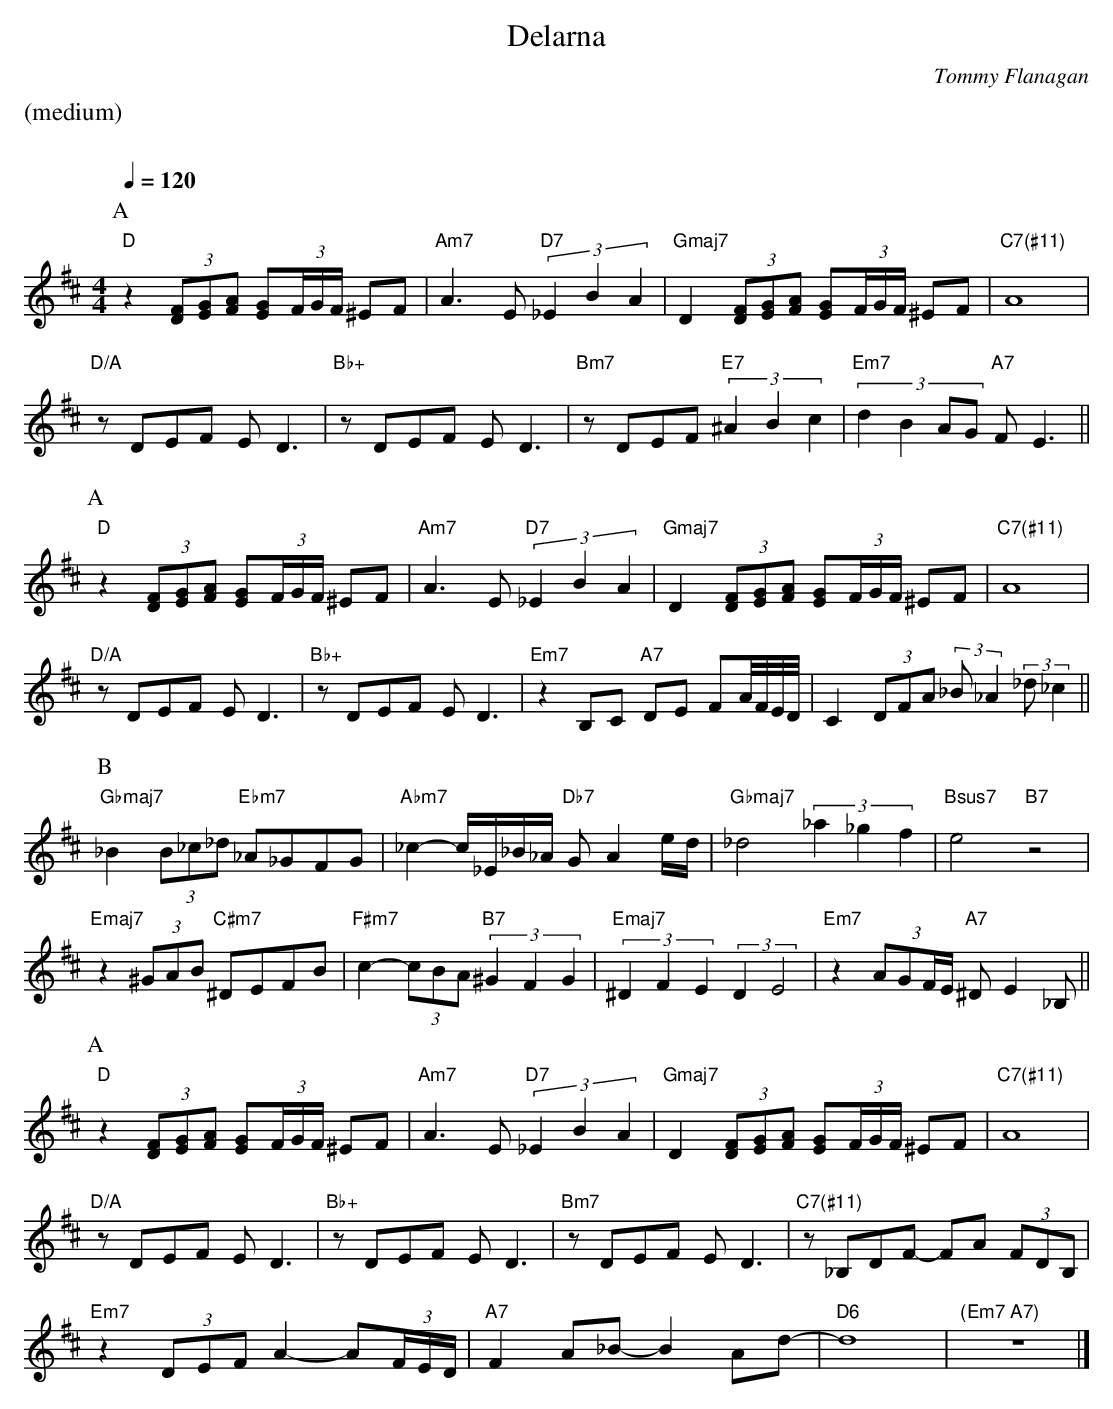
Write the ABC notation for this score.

X:1
T: Delarna
M:4/4
L:1/8
C:Tommy Flanagan
Q:1/4=120
K:D
%%text (medium)
%%vskip 20
P: A
"D"z2 (3[DF][EG][FA] [EG](3F/G/F/ ^EF|"Am7"A3E "D7"(3_E2B2A2|"Gmaj7"D2(3[DF][EG][FA] [EG](3F/G/F/ ^EF|"C7(#11)"A8|
"D/A"zDEF ED3|"Bb+"zDEF ED3|"Bm7"zDEF "E7"(3^A2B2c2|"Em7"(3:2:4d2B2AG "A7"FE3||
P: A
"D"z2 (3[DF][EG][FA] [EG](3F/G/F/ ^EF|"Am7"A3E "D7"(3_E2B2A2|"Gmaj7"D2(3[DF][EG][FA] [EG](3F/G/F/ ^EF|"C7(#11)"A8|
"D/A"zDEF ED3|"Bb+"zDEF ED3|"Em7"z2B,C "A7"DE FA/4F/4E/4D/4|C2(3DFA (3:2:2_B_A2 (3:2:2_d_c2||
P: B
"Gbmaj7"_B2 (3B_c_d "Ebm7"_A_GFG|"Abm7"_c2-c/_E/_B/_A/ "Db7"GA2e/d/|"Gbmaj7"_d4 (3_a2_g2f2|"Bsus7"e4"B7"z4|
"Emaj7"z2(3^GAB "C#m7"^DEFB|"F#m7"c2-(3cBA "B7"(3^G2F2G2|"Emaj7"(3^D2F2E2 (3:2:2D2E4|"Em7"z2 (3:2:4AGF/E/ "A7"^DE2_B,||
P: A
"D"z2 (3[DF][EG][FA] [EG](3F/G/F/ ^EF|"Am7"A3E "D7"(3_E2B2A2|"Gmaj7"D2(3[DF][EG][FA] [EG](3F/G/F/ ^EF|"C7(#11)"A8|
"D/A"zDEF ED3|"Bb+"zDEF ED3|"Bm7"zDEF ED3|"C7(#11)"z_B,DF- FA (3FDB,|
"Em7"z2(3DEF A2-A(3F/E/D/|"A7"F2A_B-B2 Ad-|"D6"d8|"(Em7 A7)"z8|]
